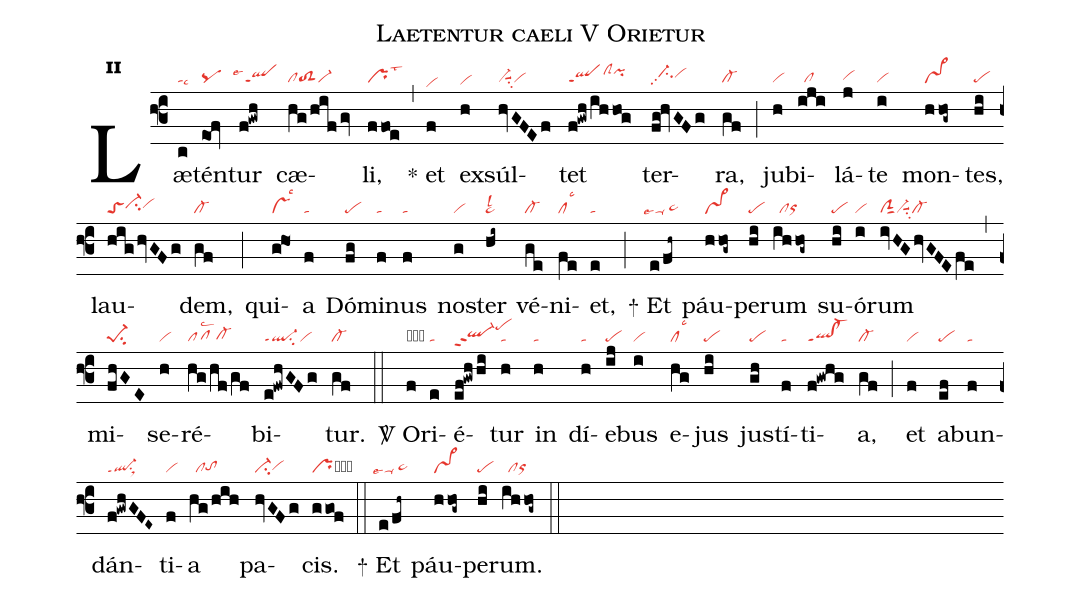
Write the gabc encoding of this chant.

name:Laetentur caeli V Orietur;
office-part:re;
mode:2;
nabc-lines:1;
%%
initial-style: 1;
name: Laetentur caeli;
mode: 2;
office-part: Responsorium;
annotation: Resp.;
annotation: ii;
nabc-lines: 1;
%%
(f3) Læ(c|talsc9)tén(eof|pq)tur(f!gwh|``qlppt1lse4) cæ(hg/hif/gv|cltoS2vi-)li,(ffoe|prlst3) (,) <sp>*</sp> et(f|vihd) ex(h|vihe)súl(hvGFEf|vi-suu1su2vi)tet(f!gwh/ihhog|qlppt1clShipihi) ter(fg!hvGFg|//ci-hhpp2vihh)ra,(gf|cl-) (;) ju(h|vi)bi(iji|//cl)lá(j|vihg)te(i|vi) mon(hhog~|vs>)tes,(hi|pe) lau(hig/hvGFg|toSci-hhvihh)dem,(gf|cl-) (;) qui(ghO1|vslsc3)a(f|ta) Dó(fg|pe)mi(f|ta)nus(f|ta) no(g|vi)ster(hi~|ta>lsl2) vé(ge|cl-)ni(fe|cllsc3)et,(e|ta) (;)
<sp>+</sp> Et(e/fh~|``ta-lse4/ta>hg) páu(hhog~|vs>)pe(hi|pe)rum(ihhog~|//clorhg) su(hi|pe)ó(i|vi)rum(ivHGhvGFEfe|clSsut1vi-suu1su2cl-) (,) mi(fhGE|pe-1su2)se(h|vi)ré(hg/hf/gf|pflsc2cl-hg)bi(e!fwhGFg|ql-ppt1su2vi)tur.(gf|cl-) (::)

<sp>V/</sp> O(f|obvi)ri(e|ta)é(ef!gwhhi|ql-hhppt2pehk)tur(h|ta) in(h|ta) dí(h|ta)e(ij|pe)bus(i|vi) e(hg|cllsc3)jus(hi|pe) jus(gh|pe)tí(f|ta)ti(f!gwhg|ql!cl-ppt1)a,(gf|cl-) (;) et(f|vi) ab(ef|pe)un(f|ta)dán(f!gwhGFE~|ql-ppt1su1sux1)ti(f|vi)a(hg/hih|//cltohg) pa(hvGFg|ci-vihg)cis.(ggof|prcb) (::)
<sp>+</sp> Et(e/fh~|``ta-lse4/ta>hg) páu(hhog~|vs>)pe(hi|pe)rum.(ihhog~|//clorhg) (::)
